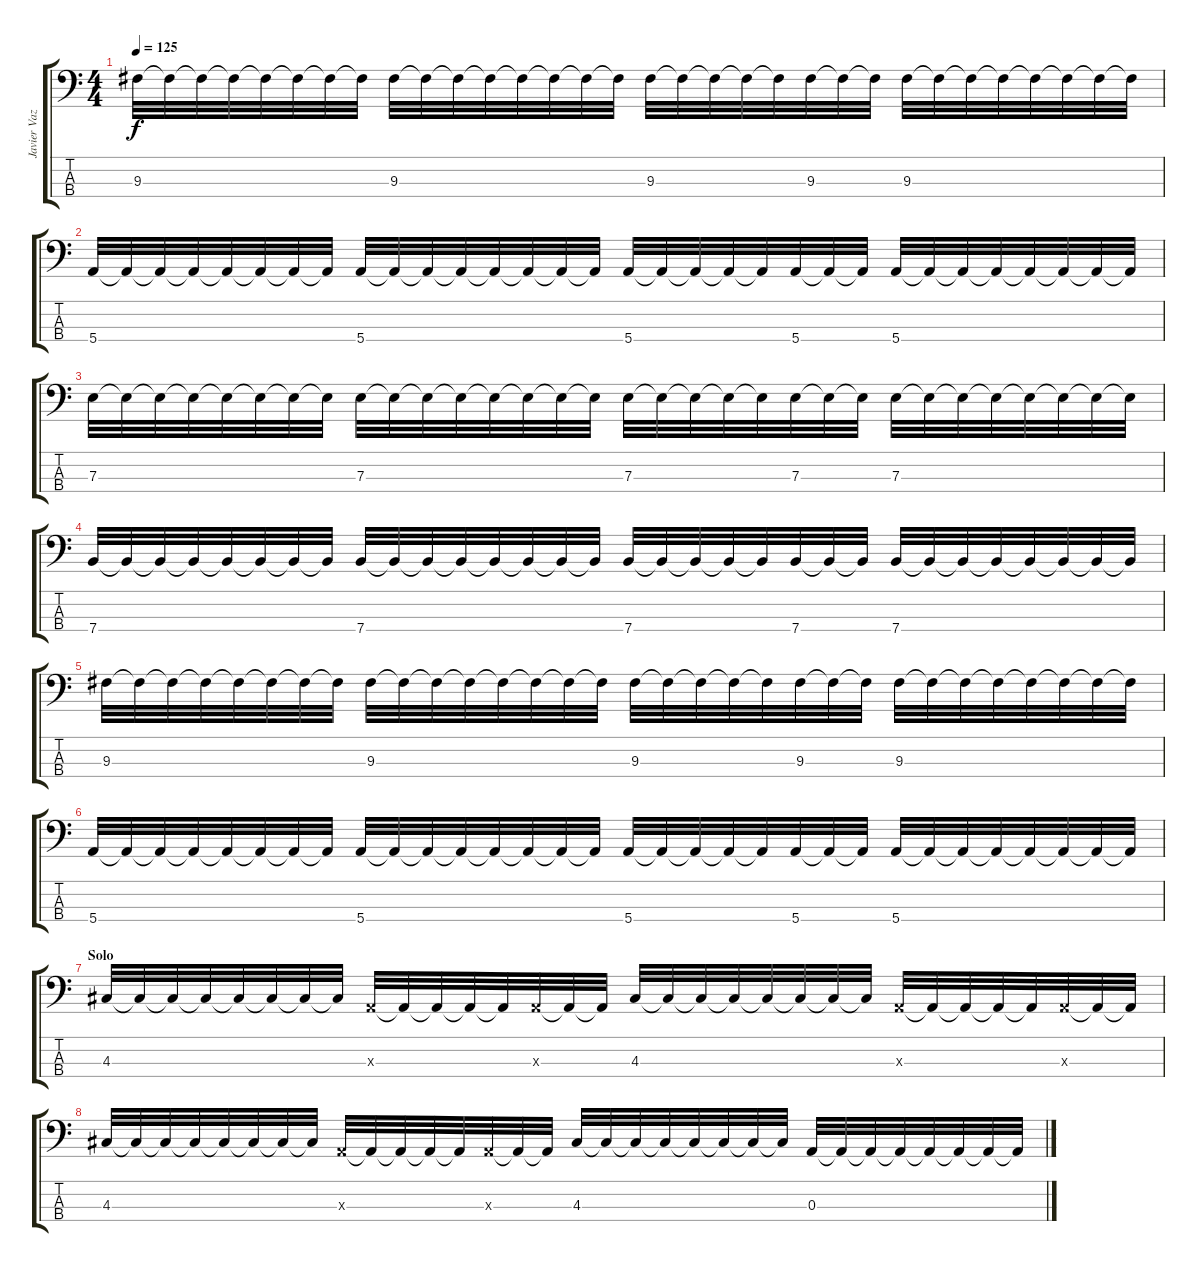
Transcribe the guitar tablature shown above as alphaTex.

\track ("Javier Vaz Martins" "Javier Vaz") {instrument electricbassfinger}
\staff {score tabs}
\tuning (G2 D2 A1 E1) {hide}
\ts (4 4)
\tempo 125
\clef f4
\ks c
9.3.32{dy f} 9.3{t}.32 9.3{t}.32 9.3{t}.32 9.3{t}.32 9.3{t}.32 9.3{t}.32 9.3{t}.32 9.3.32 9.3{t}.32 9.3{t}.32 9.3{t}.32 9.3{t}.32 9.3{t}.32 9.3{t}.32 9.3{t}.32 9.3.32 9.3{t}.32 9.3{t}.32 9.3{t}.32 9.3{t}.32 9.3.32 9.3{t}.32 9.3{t}.32 9.3.32 9.3{t}.32 9.3{t}.32 9.3{t}.32 9.3{t}.32 9.3{t}.32 9.3{t}.32 9.3{t}.32 |
5.4.32 5.4{t}.32 5.4{t}.32 5.4{t}.32 5.4{t}.32 5.4{t}.32 5.4{t}.32 5.4{t}.32 5.4.32 5.4{t}.32 5.4{t}.32 5.4{t}.32 5.4{t}.32 5.4{t}.32 5.4{t}.32 5.4{t}.32 5.4.32 5.4{t}.32 5.4{t}.32 5.4{t}.32 5.4{t}.32 5.4.32 5.4{t}.32 5.4{t}.32 5.4.32 5.4{t}.32 5.4{t}.32 5.4{t}.32 5.4{t}.32 5.4{t}.32 5.4{t}.32 5.4{t}.32 |
7.3.32 7.3{t}.32 7.3{t}.32 7.3{t}.32 7.3{t}.32 7.3{t}.32 7.3{t}.32 7.3{t}.32 7.3.32 7.3{t}.32 7.3{t}.32 7.3{t}.32 7.3{t}.32 7.3{t}.32 7.3{t}.32 7.3{t}.32 7.3.32 7.3{t}.32 7.3{t}.32 7.3{t}.32 7.3{t}.32 7.3.32 7.3{t}.32 7.3{t}.32 7.3.32 7.3{t}.32 7.3{t}.32 7.3{t}.32 7.3{t}.32 7.3{t}.32 7.3{t}.32 7.3{t}.32 |
7.4.32 7.4{t}.32 7.4{t}.32 7.4{t}.32 7.4{t}.32 7.4{t}.32 7.4{t}.32 7.4{t}.32 7.4.32 7.4{t}.32 7.4{t}.32 7.4{t}.32 7.4{t}.32 7.4{t}.32 7.4{t}.32 7.4{t}.32 7.4.32 7.4{t}.32 7.4{t}.32 7.4{t}.32 7.4{t}.32 7.4.32 7.4{t}.32 7.4{t}.32 7.4.32 7.4{t}.32 7.4{t}.32 7.4{t}.32 7.4{t}.32 7.4{t}.32 7.4{t}.32 7.4{t}.32 |
9.3.32 9.3{t}.32 9.3{t}.32 9.3{t}.32 9.3{t}.32 9.3{t}.32 9.3{t}.32 9.3{t}.32 9.3.32 9.3{t}.32 9.3{t}.32 9.3{t}.32 9.3{t}.32 9.3{t}.32 9.3{t}.32 9.3{t}.32 9.3.32 9.3{t}.32 9.3{t}.32 9.3{t}.32 9.3{t}.32 9.3.32 9.3{t}.32 9.3{t}.32 9.3.32 9.3{t}.32 9.3{t}.32 9.3{t}.32 9.3{t}.32 9.3{t}.32 9.3{t}.32 9.3{t}.32 |
5.4.32 5.4{t}.32 5.4{t}.32 5.4{t}.32 5.4{t}.32 5.4{t}.32 5.4{t}.32 5.4{t}.32 5.4.32 5.4{t}.32 5.4{t}.32 5.4{t}.32 5.4{t}.32 5.4{t}.32 5.4{t}.32 5.4{t}.32 5.4.32 5.4{t}.32 5.4{t}.32 5.4{t}.32 5.4{t}.32 5.4.32 5.4{t}.32 5.4{t}.32 5.4.32 5.4{t}.32 5.4{t}.32 5.4{t}.32 5.4{t}.32 5.4{t}.32 5.4{t}.32 5.4{t}.32 |
\section ("" "Solo")
4.3.32 4.3{t}.32 4.3{t}.32 4.3{t}.32 4.3{t}.32 4.3{t}.32 4.3{t}.32 4.3{t}.32 0.3{x}.32 0.3{t}.32 0.3{t}.32 0.3{t}.32 0.3{t}.32 0.3{x}.32 0.3{t}.32 0.3{t}.32 4.3.32 4.3{t}.32 4.3{t}.32 4.3{t}.32 4.3{t}.32 4.3{t}.32 4.3{t}.32 4.3{t}.32 0.3{x}.32 0.3{t}.32 0.3{t}.32 0.3{t}.32 0.3{t}.32 0.3{x}.32 0.3{t}.32 0.3{t}.32 |
4.3.32 4.3{t}.32 4.3{t}.32 4.3{t}.32 4.3{t}.32 4.3{t}.32 4.3{t}.32 4.3{t}.32 0.3{x}.32 0.3{t}.32 0.3{t}.32 0.3{t}.32 0.3{t}.32 0.3{x}.32 0.3{t}.32 0.3{t}.32 4.3.32 4.3{t}.32 4.3{t}.32 4.3{t}.32 4.3{t}.32 4.3{t}.32 4.3{t}.32 4.3{t}.32 0.3.32 0.3{t}.32 0.3{t}.32 0.3{t}.32 0.3{t}.32 0.3{t}.32 0.3{t}.32 0.3{t}.32
